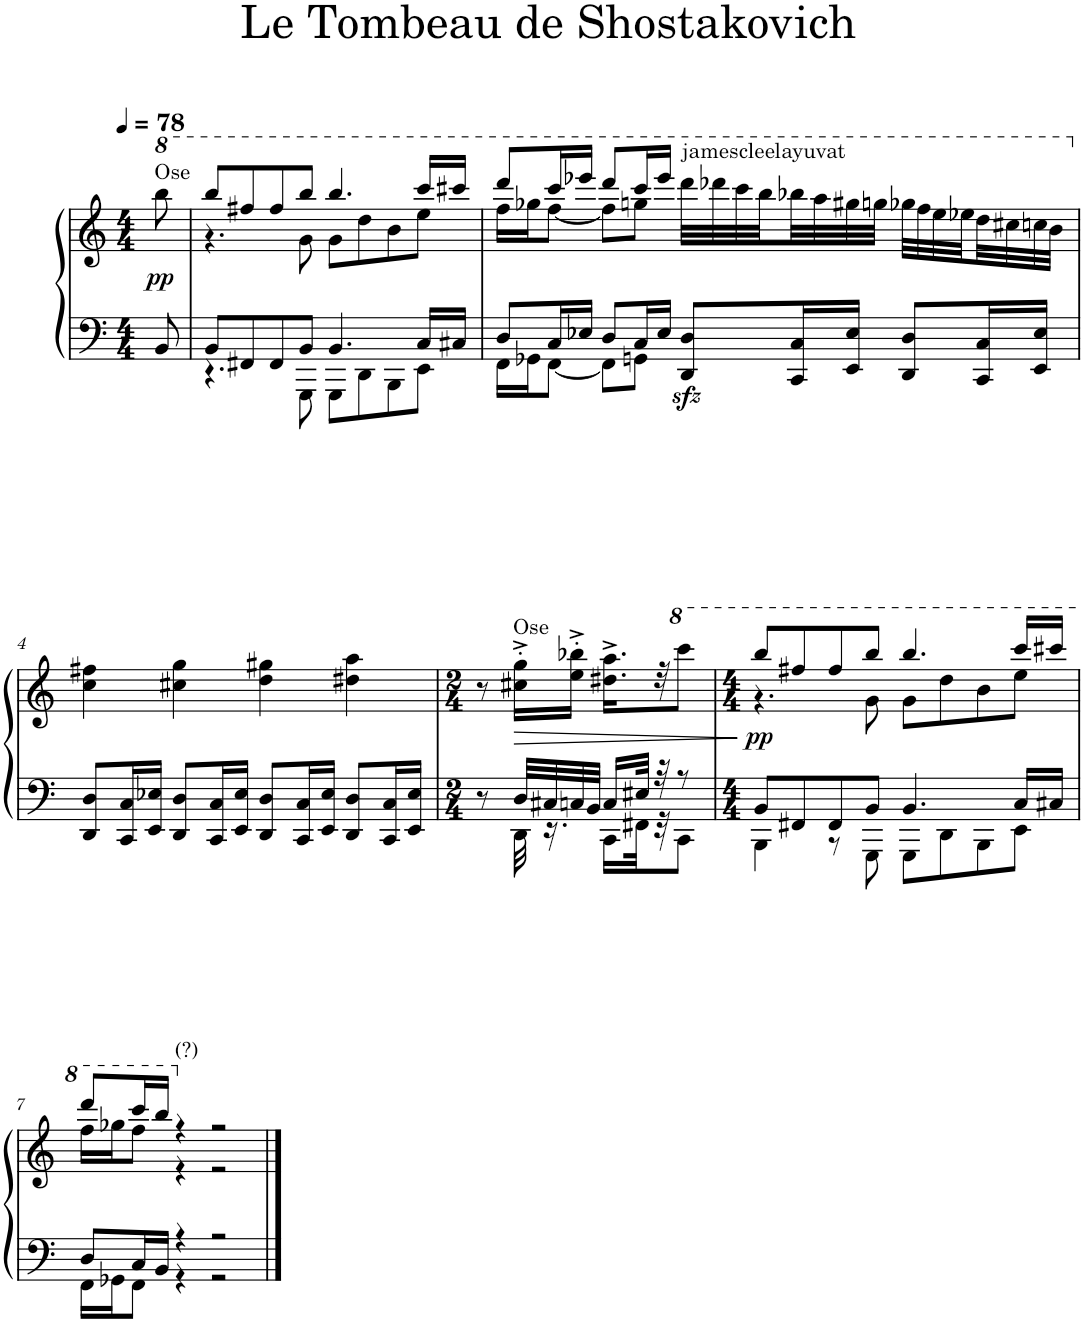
**kern	**kern	**dynam
*part1	*part1	*part1
*staff2	*staff1	*staff1/2
*I"Piano	*	*
*I'Pno.	*	*
*clefF4	*clefG2	*
*k[]	*k[]	*
*M4/4	*M4/4	*
*MM78	*MM78	*
*	*8va	*
=1	=1	=1
!	!LO:TX:a:t=Ose	!
!	!	!LO:DY:b
8BB/	8bbb\	pp
=2	=2	=2
*^	*^	*
8BB/L	4.r	8bbb/L	4.r	.
8FF#X/	.	8fff#X/	.	.
8FF#/	.	8fff#/	.	.
8BB/J	8GGG\	8bbb/J	8gg\	.
4.BB/	8GGG\L	4.bbb/	8gg\L	.
.	8DD\	.	8ddd\	.
.	8BBB\	.	8bb\	.
16C/LL	8EE\J	16cccc/LL	8eee\J	.
16C#X/JJ	.	16cccc#X/JJ	.	.
=3	=3	=3	=3	=3
8D/L	16FF\LL	8dddd/L	16fff\LL	.
.	16GG-X\J	.	16ggg-X\J	.
16C/L	[8FF\J	16cccc/L	[8fff\J	.
16E-X/JJ	.	16eeee-X/JJ	.	.
8D/L	8FF\L]	8dddd/L	8fff\L]	.
16C/L	8GGn\J	16cccc/L	8gggn\J	.
16E-/JJ	.	16eeee-/JJ	.	.
!	!	!LO:TX:a:t=jamescleelayuvat	!	!
!	!	!	!	!LO:DY:b=2
8DD/ 8D/L	2ryy	32dddd\LLL	2ryy	sfz
.	.	32dddd-X\	.	.
.	.	32cccc\	.	.
.	.	32bbb\	.	.
16CC/ 16C/L	.	32bbb-X\	.	.
.	.	32aaa\	.	.
16EE/ 16E-/JJ	.	32ggg#X\	.	.
.	.	32gggn\JJJ	.	.
8DD/ 8D/L	.	32ggg-X\LLL	.	.
.	.	32fff\	.	.
.	.	32eee\	.	.
.	.	32eee-X\	.	.
16CC/ 16C/L	.	32ddd\	.	.
.	.	32ccc#X\	.	.
16EE/ 16E-/JJ	.	32cccn\	.	.
.	.	32bb\JJJ	.	.
*v	*v	*	*	*
*	*v	*v	*
!!LO:LB:g=z
=4	=4	=4
*	*X8va	*
8DD/ 8D/L	4cc\ 4ff#X\	.
16CC/ 16C/L	.	.
16EE/ 16E-X/JJ	.	.
8DD/ 8D/L	4cc#X\ 4gg\	.
16CC/ 16C/L	.	.
16EE/ 16E-/JJ	.	.
8DD/ 8D/L	4dd\ 4gg#X\	.
16CC/ 16C/L	.	.
16EE/ 16E-/JJ	.	.
8DD/ 8D/L	4dd#X\ 4aa\	.
16CC/ 16C/L	.	.
16EE/ 16E-/JJ	.	.
=5	=5	=5
*M2/4	*M2/4	*
*^	*	*
8r	8ryy	8r	.
!	!	!LO:TX:a:t=Ose	!
!	!	!	!LO:HP:b
32D/LLL	32DD\	16cc#X\'^ 16gg\'^LL	>
32C#X/	16.r	.	.
32Cn/	.	16ee\'^ 16bb-X\'^JJ	.
32BB/JJJ	.	.	.
16C/LL	16CC\LL	16.dd#X\^ 16.aa\^LL	.
32E#X/JJL	32FF#X\L	.	.
32r	32r	32r	.
*	*	*8va	*
8r	8CC\J	8cccc\J	.
*v	*v	*	*
.	.	]
=6	=6	=6
*M4/4	*M4/4	*
*^	*^	*
!	!	!	!	!LO:DY:b
8BB/L	4BBB\	8bbb/L	4.r	pp
8FF#X/	.	8fff#X/	.	.
8FF#/	8r	8fff#/	.	.
8BB/J	8GGG\	8bbb/J	8gg\	.
4.BB/	8GGG\L	4.bbb/	8gg\L	.
.	8DD\	.	8ddd\	.
.	8BBB\	.	8bb\	.
16C/LL	8EE\J	16cccc/LL	8eee\J	.
16C#X/JJ	.	16cccc#X/JJ	.	.
!!LO:LB:g=z	!!
=7	=7	=7	=7	=7
8D/L	16FF\LL	8dddd/L	16fff\LL	.
.	16GG-X\J	.	16ggg-X\J	.
16C/L	8FF\J	16cccc/L	8fff\J	.
16BB/JJ	.	16bbb/JJ	.	.
*	*	*X8va	*	*
!	!	!LO:TX:a:t=(?)	!	!
4r	4r	4r	4r	.
2r	2r	2r	2r	.
*v	*v	*	*	*
*	*v	*v	*
==	==	==
*-	*-	*-
